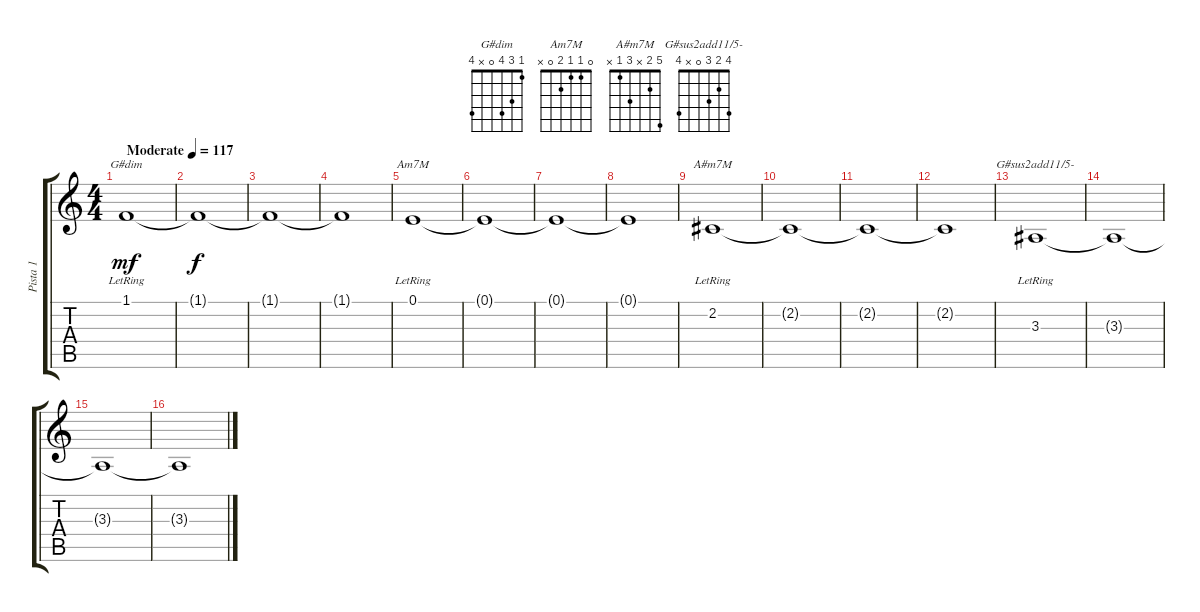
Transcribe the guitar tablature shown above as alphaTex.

\track ("Pista 1" "Pista 1") {instrument stringensemble2}
\staff {score tabs}
\tuning (E4 B3 G3 D3 A2 E2) {hide}
\chord ("G#dim" 1 3 4 0 x 4)
\chord ("Am7M" 0 1 1 2 0 x)
\chord ("A#m7M" 5 2 x 3 1 x)
\chord ("G#sus2add11/5-" 4 2 3 0 x 4)
\ts (4 4)
\tempo (117 "Moderate")
\clef g2
\ks c
1.1{lr}.1{ch "G#dim" dy mf volume 16 instrument stringensemble2} |
1.1{t}.1{dy f} |
1.1{t}.1 |
1.1{t}.1 |
0.1{lr}.1{ch "Am7M"} |
0.1{t}.1 |
0.1{t}.1 |
0.1{t}.1 |
2.2{lr}.1{ch "A#m7M"} |
2.2{t}.1 |
2.2{t}.1 |
2.2{t}.1 |
3.3{lr}.1{ch "G#sus2add11/5-"} |
3.3{t}.1 |
3.3{t}.1 |
3.3{t}.1
